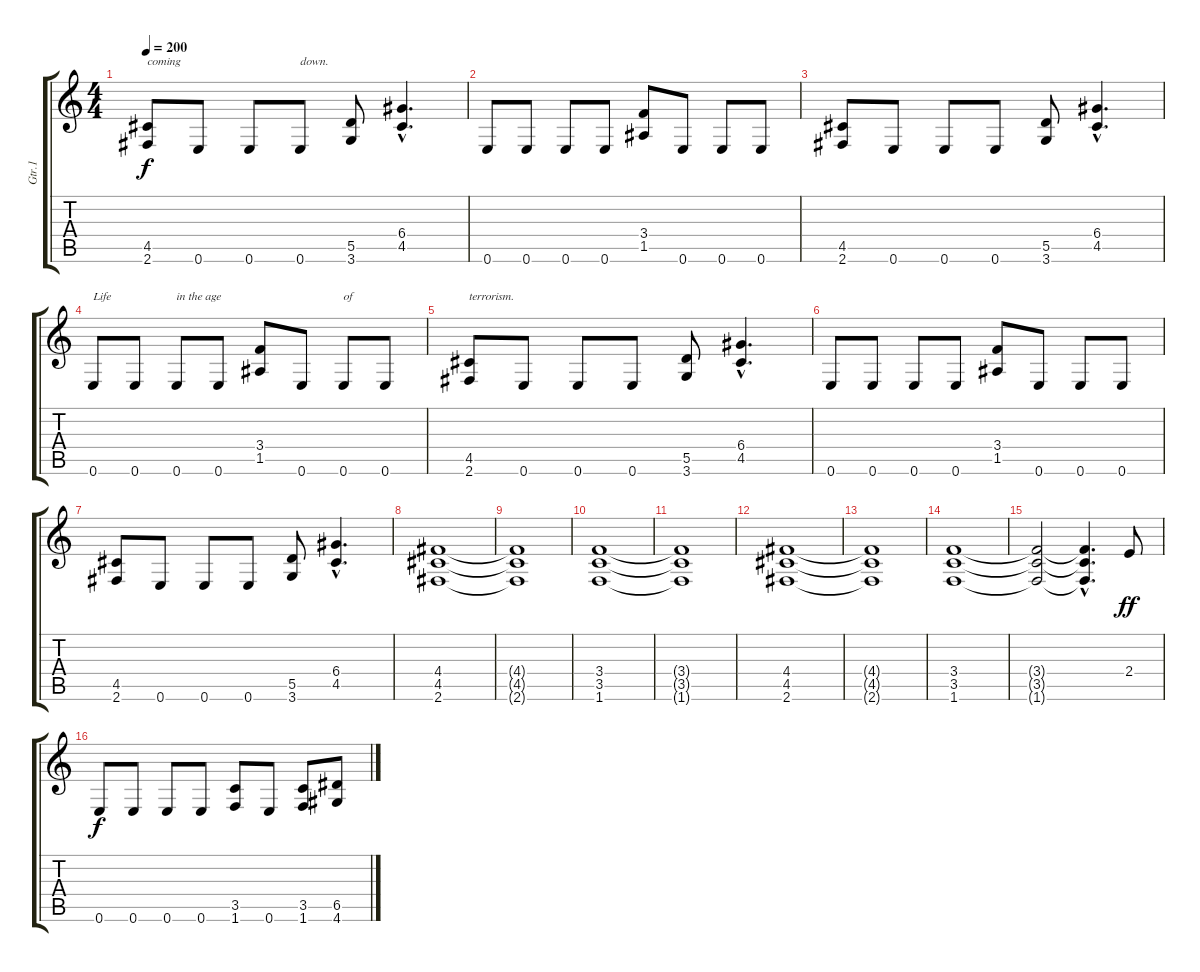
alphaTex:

\track ("Gtr.1" "Gtr.1") {instrument distortionguitar}
\staff {score tabs}
\tuning (E4 B3 G3 D3 A2 E2) {hide}
\ts (4 4)
\tempo 200
\clef g2
\ks c
(4.5 2.6).8{txt "coming" dy f} 0.6.8 0.6.8 0.6.8{txt "down."} (5.5 3.6).8 (6.4{hac} 4.5{hac}).4{d} |
0.6.8 0.6.8 0.6.8 0.6.8 (3.4 1.5).8 0.6.8 0.6.8 0.6.8 |
(4.5 2.6).8 0.6.8 0.6.8 0.6.8 (5.5 3.6).8 (6.4{hac} 4.5{hac}).4{d} |
0.6.8{txt "Life"} 0.6.8 0.6.8{txt "in the age"} 0.6.8 (3.4 1.5).8 0.6.8 0.6.8{txt "of"} 0.6.8 |
(4.5 2.6).8{txt "terrorism."} 0.6.8 0.6.8 0.6.8 (5.5 3.6).8 (6.4{hac} 4.5{hac}).4{d} |
0.6.8 0.6.8 0.6.8 0.6.8 (3.4 1.5).8 0.6.8 0.6.8 0.6.8 |
(4.5 2.6).8 0.6.8 0.6.8 0.6.8 (5.5 3.6).8 (6.4{hac} 4.5{hac}).4{d} |
(4.4 4.5 2.6).1 |
(4.4{t} 4.5{t} 2.6{t}).1 |
(3.4 3.5 1.6).1 |
(3.4{t} 3.5{t} 1.6{t}).1 |
(4.4 4.5 2.6).1 |
(4.4{t} 4.5{t} 2.6{t}).1 |
(3.4 3.5 1.6).1 |
(3.4{t} 3.5{t} 1.6{t}).2 (3.4{hac t} 3.5{hac t} 1.6{hac t}).4{d} 2.4.8{dy ff} |
0.6.8{dy f} 0.6.8 0.6.8 0.6.8 (3.5 1.6).8 0.6.8 (3.5 1.6).8 (6.5 4.6).8
